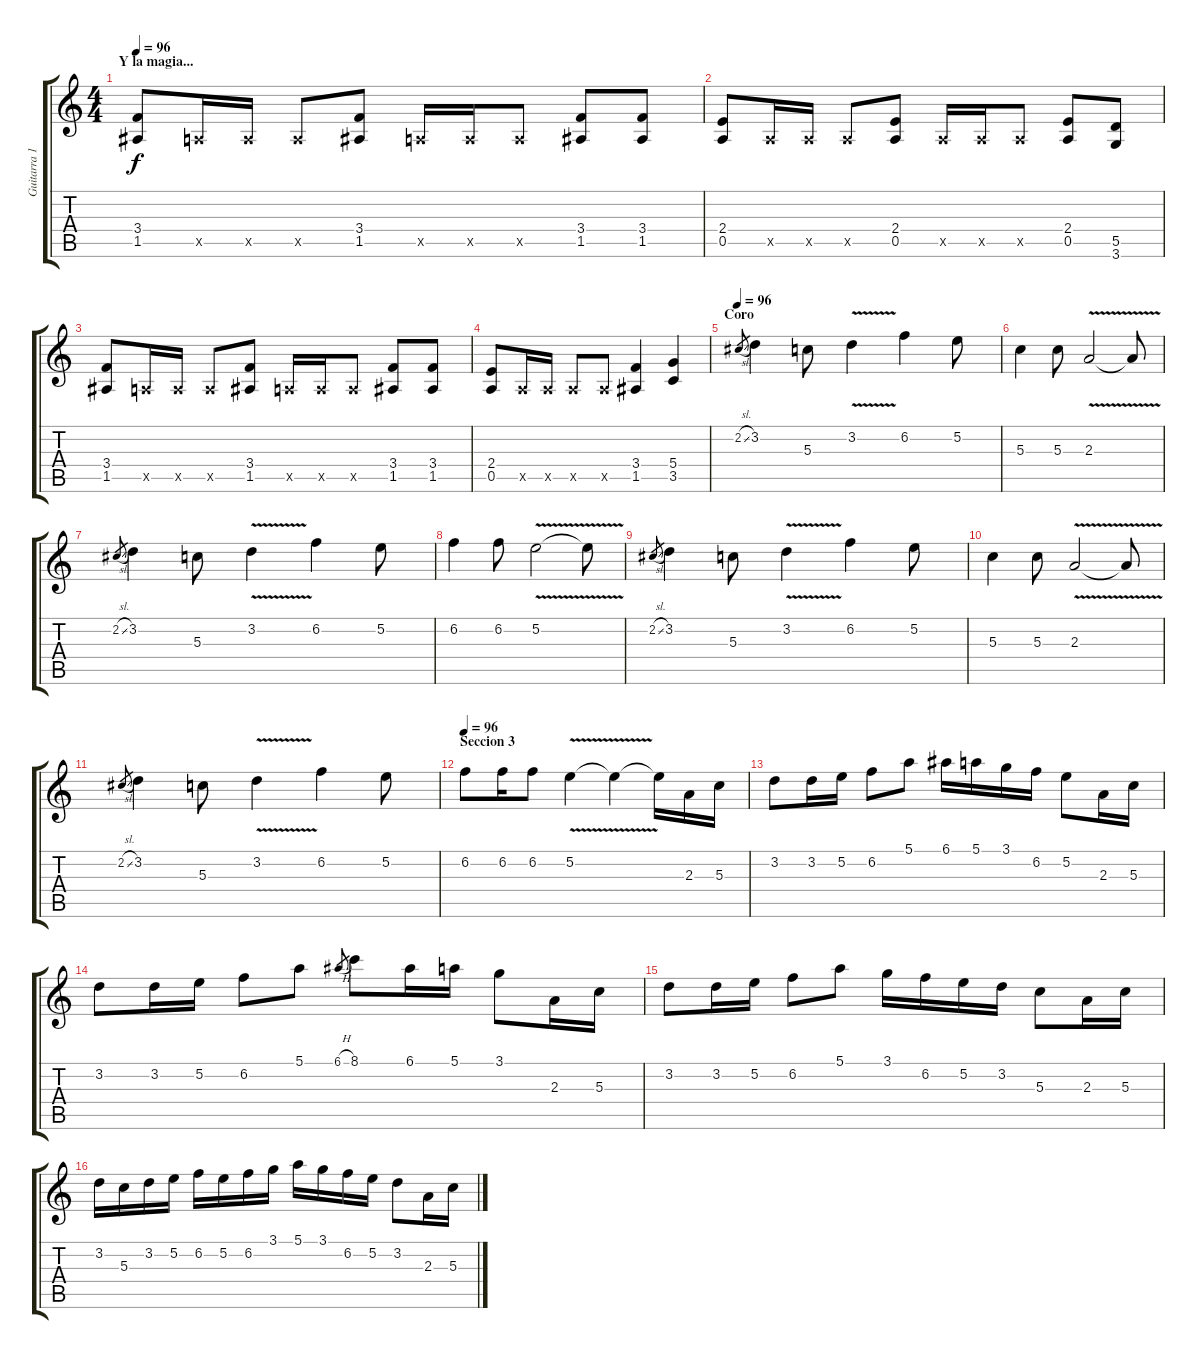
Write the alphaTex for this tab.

\track ("Guitarra 1" "Guitarra 1") {instrument acousticguitarnylon}
\staff {score tabs}
\tuning (E4 B3 G3 D3 A2 E2) {hide}
\ts (4 4)
\section ("" "Y la magia...")
\tempo 96
\clef g2
\ks c
(3.4 1.5).8{dy f volume 10 balance 16 instrument distortionguitar} 0.5{x}.16 0.5{x}.16 0.5{x}.8 (3.4 1.5).8 0.5{x}.16 0.5{x}.16 0.5{x}.8 (3.4 1.5).8 (3.4 1.5).8 |
(2.4 0.5).8 0.5{x}.16 0.5{x}.16 0.5{x}.8 (2.4 0.5).8 0.5{x}.16 0.5{x}.16 0.5{x}.8 (2.4 0.5).8 (5.5 3.6).8 |
(3.4 1.5).8 0.5{x}.16 0.5{x}.16 0.5{x}.8 (3.4 1.5).8 0.5{x}.16 0.5{x}.16 0.5{x}.8 (3.4 1.5).8 (3.4 1.5).8 |
(2.4 0.5).8 0.5{x}.16 0.5{x}.16 0.5{x}.8 0.5{x}.8 (3.4 1.5).4 (5.4 3.5).4 |
\section ("" "Coro")
\tempo 96
2.2{sl}.8{gr} 3.2.4{volume 10 balance 16 instrument distortionguitar} 5.3.8 3.2{v}.4 6.2.4 5.2.8 |
5.3.4 5.3.8 2.3{v}.2 2.3{t}.8 |
2.2{sl}.8{gr} 3.2.4 5.3.8 3.2{v}.4 6.2.4 5.2.8 |
6.2.4 6.2.8 5.2{v}.2 5.2{t}.8 |
2.2{sl}.8{gr} 3.2.4 5.3.8 3.2{v}.4 6.2.4 5.2.8 |
5.3.4 5.3.8 2.3{v}.2 2.3{t}.8 |
2.2{sl}.8{gr} 3.2.4 5.3.8 3.2{v}.4 6.2.4 5.2.8 |
\section ("" "Seccion 3")
\tempo 96
6.2.8{volume 11 balance 16 instrument distortionguitar} 6.2.16 6.2.8 5.2{v}.4 5.2{t}.4 5.2{t}.16 2.3.16 5.3.16 |
3.2.8 3.2.16 5.2.16 6.2.8 5.1.8 6.1.16 5.1.16 3.1.16 6.2.16 5.2.8 2.3.16 5.3.16 |
3.2.8 3.2.16 5.2.16 6.2.8 5.1.8 6.1{h}.8{gr} 8.1.8 6.1.16 5.1.16 3.1.8 2.3.16 5.3.16 |
3.2.8 3.2.16 5.2.16 6.2.8 5.1.8 3.1.16 6.2.16 5.2.16 3.2.16 5.3.8 2.3.16 5.3.16 |
3.2.16 5.3.16 3.2.16 5.2.16 6.2.16 5.2.16 6.2.16 3.1.16 5.1.16 3.1.16 6.2.16 5.2.16 3.2.8 2.3.16 5.3.16
